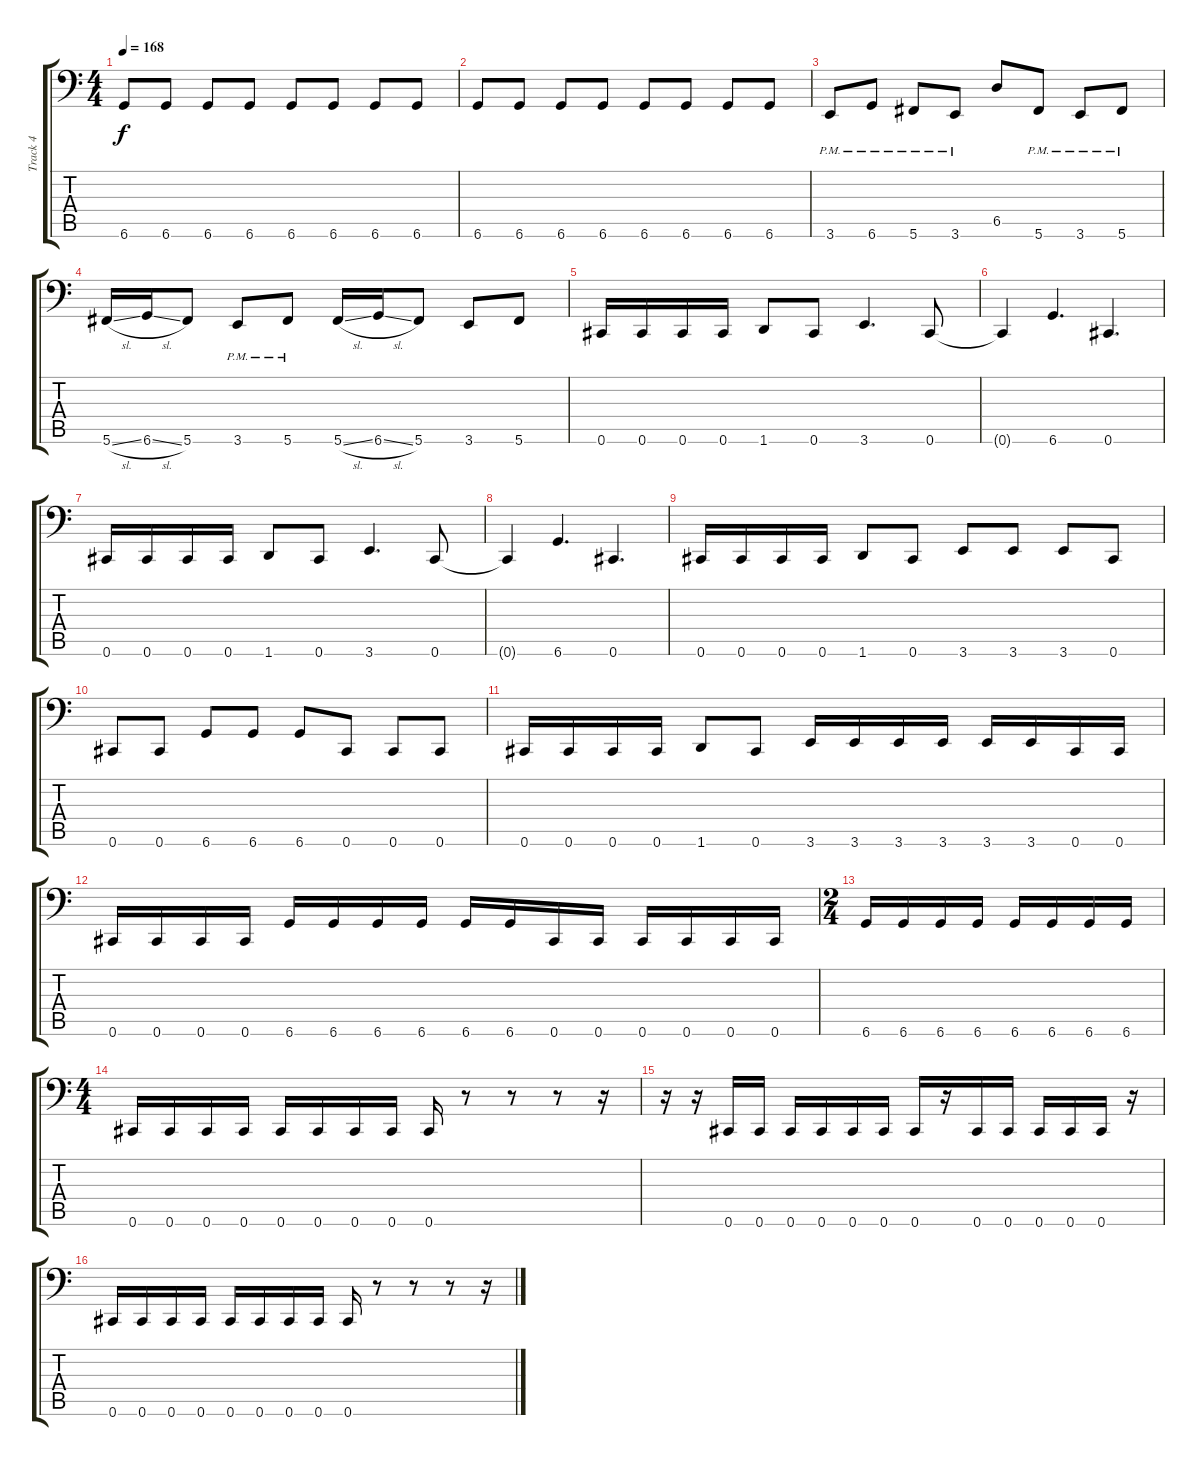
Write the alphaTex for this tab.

\track ("Track 4" "Track 4") {instrument electricbasspick}
\staff {score tabs}
\tuning (Eb3 Bb2 Gb2 Db2 Ab1 Db1) {hide}
\ts (4 4)
\tempo 168
\clef f4
\ks c
6.6.8{dy f} 6.6.8 6.6.8 6.6.8 6.6.8 6.6.8 6.6.8 6.6.8 |
6.6.8 6.6.8 6.6.8 6.6.8 6.6.8 6.6.8 6.6.8 6.6.8 |
3.6{pm}.8 6.6{pm}.8 5.6{pm}.8 3.6{pm}.8 6.5.8 5.6{pm}.8 3.6{pm}.8 5.6{pm}.8 |
5.6{sl}.16 6.6{sl}.16 5.6.8 3.6{pm}.8 5.6{pm}.8 5.6{sl}.16 6.6{sl}.16 5.6.8 3.6.8 5.6.8 |
0.6.16 0.6.16 0.6.16 0.6.16 1.6.8 0.6.8 3.6.4{d} 0.6.8 |
0.6{t}.4 6.6.4{d} 0.6.4{d} |
0.6.16 0.6.16 0.6.16 0.6.16 1.6.8 0.6.8 3.6.4{d} 0.6.8 |
0.6{t}.4 6.6.4{d} 0.6.4{d} |
0.6.16 0.6.16 0.6.16 0.6.16 1.6.8 0.6.8 3.6.8 3.6.8 3.6.8 0.6.8 |
0.6.8 0.6.8 6.6.8 6.6.8 6.6.8 0.6.8 0.6.8 0.6.8 |
0.6.16 0.6.16 0.6.16 0.6.16 1.6.8 0.6.8 3.6.16 3.6.16 3.6.16 3.6.16 3.6.16 3.6.16 0.6.16 0.6.16 |
0.6.16 0.6.16 0.6.16 0.6.16 6.6.16 6.6.16 6.6.16 6.6.16 6.6.16 6.6.16 0.6.16 0.6.16 0.6.16 0.6.16 0.6.16 0.6.16 |
\ts (2 4)
6.6.16 6.6.16 6.6.16 6.6.16 6.6.16 6.6.16 6.6.16 6.6.16 |
\ts (4 4)
0.6.16 0.6.16 0.6.16 0.6.16 0.6.16 0.6.16 0.6.16 0.6.16 0.6.16 r.8 r.8 r.8 r.16 |
r.16 r.16 0.6.16 0.6.16 0.6.16 0.6.16 0.6.16 0.6.16 0.6.16 r.16 0.6.16 0.6.16 0.6.16 0.6.16 0.6.16 r.16 |
0.6.16 0.6.16 0.6.16 0.6.16 0.6.16 0.6.16 0.6.16 0.6.16 0.6.16 r.8 r.8 r.8 r.16
